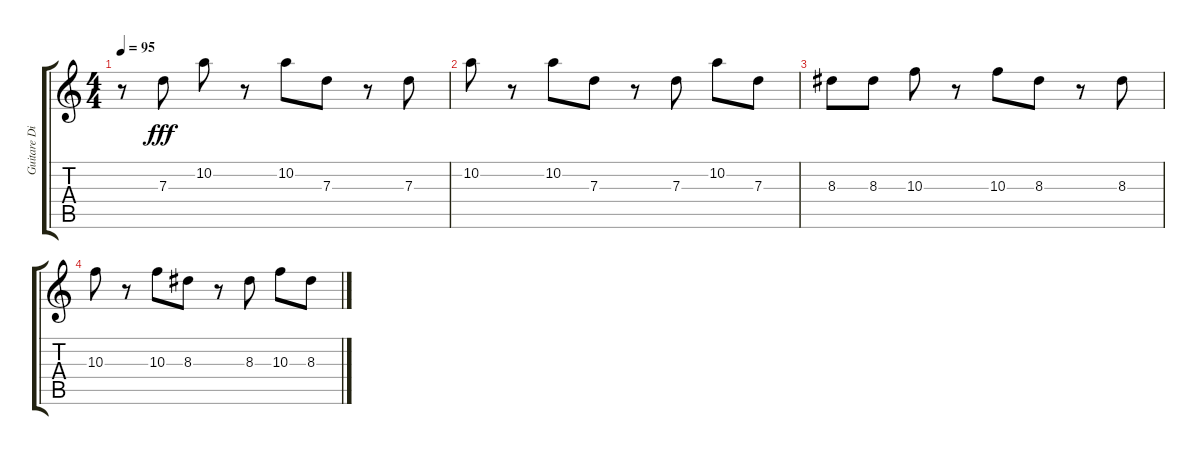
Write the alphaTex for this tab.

\track ("Guitare Disto 1" "Guitare Di") {instrument distortionguitar}
\staff {score tabs}
\tuning (E4 B3 G3 D3 A2 D2) {hide}
\ts (4 4)
\tempo 95
\clef g2
\ks c
r.8{dy fff} 7.3.8 10.2.8 r.8 10.2.8 7.3.8 r.8 7.3.8 |
10.2.8 r.8 10.2.8 7.3.8 r.8 7.3.8 10.2.8 7.3.8 |
8.3.8 8.3.8 10.3.8 r.8 10.3.8 8.3.8 r.8 8.3.8 |
10.3.8 r.8 10.3.8 8.3.8 r.8 8.3.8 10.3.8 8.3.8
